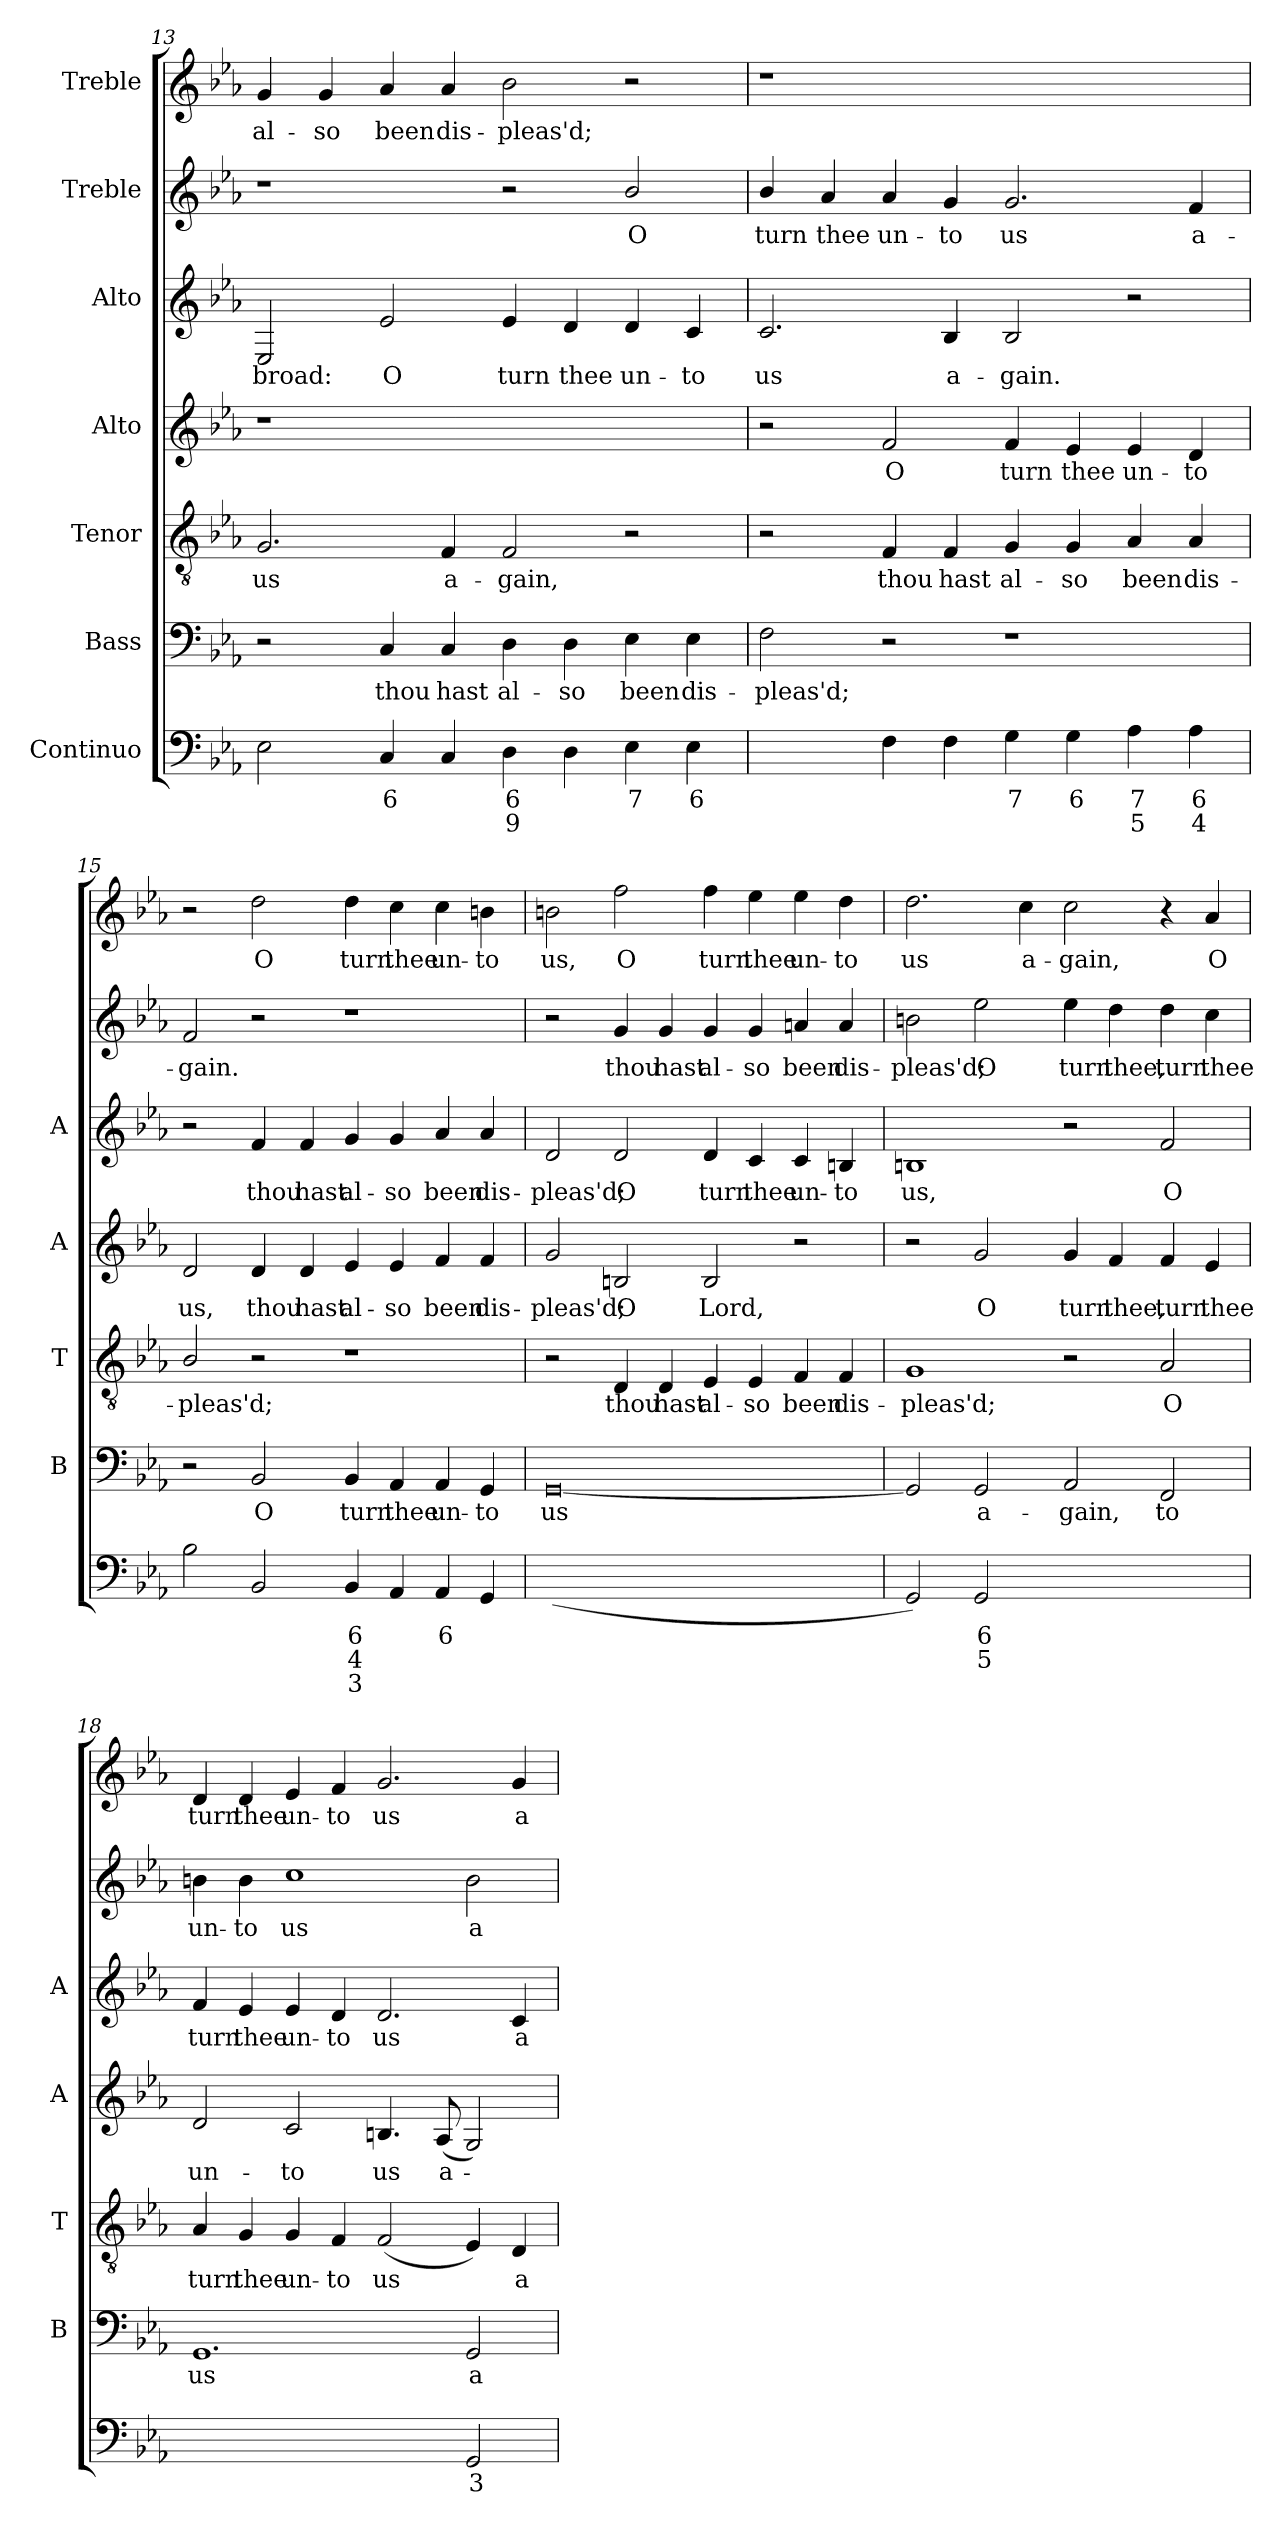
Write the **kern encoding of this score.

**kern	**text	**text	**text	**kern	**text	**kern	**text	**kern	**text	**kern	**text	**kern	**text	**kern	**text
*part7	*part7	*part7	*part7	*part6	*part6	*part5	*part5	*part4	*part4	*part3	*part3	*part2	*part2	*part1	*part1
*staff7	*staff7	*staff7	*staff7	*staff6	*staff6	*staff5	*staff5	*staff4	*staff4	*staff3	*staff3	*staff2	*staff2	*staff1	*staff1
*I"Continuo	*	*	*	*I"Bass	*	*I"Tenor	*	*I"Alto	*	*I"Alto	*	*I"Treble	*	*I"Treble	*
*	*	*	*	*I'B	*	*I'T	*	*I'A	*	*I'A	*	*	*	*	*
!!LO:PB:g=z
*clefF4	*	*	*	*clefF4	*	*clefGv2	*	*clefG2	*	*clefG2	*	*clefG2	*	*clefG2	*
*k[b-e-a-]	*	*	*	*k[b-e-a-]	*	*k[b-e-a-]	*	*k[b-e-a-]	*	*k[b-e-a-]	*	*k[b-e-a-]	*	*k[b-e-a-]	*
*E-:	*	*	*	*E-:	*	*E-:	*	*E-:	*	*E-:	*	*E-:	*	*E-:	*
=13	=13	=13	=13	=13	=13	=13	=13	=13	=13	=13	=13	=13	=13	=13	=13
!	!	!	!	!	!	!	!LO:LY:b	!	!	!	!LO:LY:b	!	!	!	!LO:LY:b
2E-\	.	.	.	2r	.	2.G/	us	1r	.	2E-/	-broad:	1r	.	4g/	al-
!	!	!	!	!	!	!	!	!	!	!	!	!	!	!	!LO:LY:b
.	.	.	.	.	.	.	.	.	.	.	.	.	.	4g/	-so
!	!LO:LY:b	!	!	!	!LO:LY:b	!	!	!	!	!	!LO:LY:b	!	!	!	!LO:LY:b
4C/	6	.	.	4C/	thou	.	.	.	.	2e-/	O	.	.	4a-/	been
!	!	!	!	!	!LO:LY:b	!	!LO:LY:b	!	!	!	!	!	!	!	!LO:LY:b
4C/	.	.	.	4C/	hast	4F/	a-	.	.	.	.	.	.	4a-/	dis-
!	!LO:LY:b	!LO:LY:b	!	!	!LO:LY:b	!	!LO:LY:b	!	!	!	!LO:LY:b	!	!	!	!LO:LY:b
4D\	6	9	.	4D\	al-	2F/	-gain,	1ryy	.	4e-/	turn	2r	.	2b-\	-pleas'd;
!	!	!	!	!	!LO:LY:b	!	!	!	!	!	!LO:LY:b	!	!	!	!
4D\	.	.	.	4D\	-so	.	.	.	.	4d/	thee	.	.	.	.
!	!LO:LY:b	!	!	!	!LO:LY:b	!	!	!	!	!	!LO:LY:b	!	!LO:LY:b	!	!
4E-\	7	.	.	4E-\	been	2r	.	.	.	4d/	un-	2b-/	O	2r	.
!	!LO:LY:b	!	!	!	!LO:LY:b	!	!	!	!	!	!LO:LY:b	!	!	!	!
4E-\	6	.	.	4E-\	dis-	.	.	.	.	4c/	-to	.	.	.	.
=14	=14	=14	=14	=14	=14	=14	=14	=14	=14	=14	=14	=14	=14	=14	=14
!	!LO:LY:b	!	!	!	!LO:LY:b	!	!	!	!	!	!LO:LY:b	!	!LO:LY:b	!	!
[4F\yy	4	.	.	2F\	-pleas'd;	2r	.	2r	.	2.c/	us	4b-/	turn	1r	.
!	!LO:LY:b	!	!	!	!	!	!	!	!	!	!	!	!LO:LY:b	!	!
4F\yy]	3	.	.	.	.	.	.	.	.	.	.	4a-/	thee	.	.
!	!	!	!	!	!	!	!LO:LY:b	!	!LO:LY:b	!	!	!	!LO:LY:b	!	!
4F\	.	.	.	2r	.	4F/	thou	2f/	O	.	.	4a-/	un-	.	.
!	!	!	!	!	!	!	!LO:LY:b	!	!	!	!LO:LY:b	!	!LO:LY:b	!	!
4F\	.	.	.	.	.	4F/	hast	.	.	4B-/	a-	4g/	-to	.	.
!	!LO:LY:b	!	!	!	!	!	!LO:LY:b	!	!LO:LY:b	!	!LO:LY:b	!	!LO:LY:b	!	!
4G\	7	.	.	1r	.	4G/	al-	4f/	turn	2B-/	-gain.	2.g/	us	1ryy	.
!	!LO:LY:b	!	!	!	!	!	!LO:LY:b	!	!LO:LY:b	!	!	!	!	!	!
4G\	6	.	.	.	.	4G/	-so	4e-/	thee	.	.	.	.	.	.
!	!LO:LY:b	!LO:LY:b	!	!	!	!	!LO:LY:b	!	!LO:LY:b	!	!	!	!	!	!
4A-\	7	5	.	.	.	4A-/	been	4e-/	un-	2r	.	.	.	.	.
!	!LO:LY:b	!LO:LY:b	!	!	!	!	!LO:LY:b	!	!LO:LY:b	!	!	!	!LO:LY:b	!	!
4A-\	6	4	.	.	.	4A-/	dis-	4d/	-to	.	.	4f/	a-	.	.
!!LO:LB:g=z
=15	=15	=15	=15	=15	=15	=15	=15	=15	=15	=15	=15	=15	=15	=15	=15
!	!	!	!	!	!	!	!LO:LY:b	!	!LO:LY:b	!	!	!	!LO:LY:b	!	!
2B-\	.	.	.	2r	.	2B-/	-pleas'd;	2d/	us,	2r	.	2f/	-gain.	2r	.
!	!	!	!	!	!LO:LY:b	!	!	!	!LO:LY:b	!	!LO:LY:b	!	!	!	!LO:LY:b
2BB-/	.	.	.	2BB-/	O	2r	.	4d/	thou	4f/	thou	2r	.	2dd\	O
!	!	!	!	!	!	!	!	!	!LO:LY:b	!	!LO:LY:b	!	!	!	!
.	.	.	.	.	.	.	.	4d/	hast	4f/	hast	.	.	.	.
!	!LO:LY:b	!LO:LY:b	!LO:LY:b	!	!LO:LY:b	!	!	!	!LO:LY:b	!	!LO:LY:b	!	!	!	!LO:LY:b
4BB-/	6	4	3	4BB-/	turn	1r	.	4e-/	al-	4g/	al-	1r	.	4dd\	turn
!	!	!	!	!	!LO:LY:b	!	!	!	!LO:LY:b	!	!LO:LY:b	!	!	!	!LO:LY:b
4AA-/	.	.	.	4AA-/	thee	.	.	4e-/	-so	4g/	-so	.	.	4cc\	thee
!	!LO:LY:b	!	!	!	!LO:LY:b	!	!	!	!LO:LY:b	!	!LO:LY:b	!	!	!	!LO:LY:b
4AA-/	6	.	.	4AA-/	un-	.	.	4f/	been	4a-/	been	.	.	4cc\	un-
!	!	!	!	!	!LO:LY:b	!	!	!	!LO:LY:b	!	!LO:LY:b	!	!	!	!LO:LY:b
4GG/	.	.	.	4GG/	-to	.	.	4f/	dis-	4a-/	dis-	.	.	4bn\	-to
!!LO:PB:g=z
=16	=16	=16	=16	=16	=16	=16	=16	=16	=16	=16	=16	=16	=16	=16	=16
!	!LO:LY:b	!	!	!	!LO:LY:b	!	!	!	!LO:LY:b	!	!LO:LY:b	!	!	!	!LO:LY:b
(<[2GG\yy	3	.	.	[0GG	us	2r	.	2g/	-pleas'd;	2d/	-pleas'd;	2r	.	2bn\	us,
!	!LO:LY:b	!	!	!	!	!	!LO:LY:b	!	!LO:LY:b	!	!LO:LY:b	!	!LO:LY:b	!	!LO:LY:b
2GG/yy]	7	.	.	.	.	4D/	thou	2Bn/	O	2d/	O	4g/	thou	2ff\	O
!	!	!	!	!	!	!	!LO:LY:b	!	!	!	!	!	!LO:LY:b	!	!
.	.	.	.	.	.	4D/	hast	.	.	.	.	4g/	hast	.	.
!	!LO:LY:b	!LO:LY:b	!LO:LY:b	!	!	!	!LO:LY:b	!	!LO:LY:b	!	!LO:LY:b	!	!LO:LY:b	!	!LO:LY:b
4GG/yy	7	5	6	.	.	4E-/	al-	2B/	Lord,	4d/	turn	4g/	al-	4ff\	turn
!	!LO:LY:b	!LO:LY:b	!	!	!	!	!LO:LY:b	!	!	!	!LO:LY:b	!	!LO:LY:b	!	!LO:LY:b
4GG/yy	6	4	.	.	.	4E-/	-so	.	.	4c/	thee	4g/	-so	4ee-\	thee
!	!LO:LY:b	!LO:LY:b	!	!	!	!	!LO:LY:b	!	!	!	!LO:LY:b	!	!LO:LY:b	!	!LO:LY:b
4GG/yy	4	2	.	.	.	4F/	been	2r	.	4c/	un-	4an/	been	4ee-\	un-
!	!	!	!	!	!	!	!LO:LY:b	!	!	!	!LO:LY:b	!	!LO:LY:b	!	!LO:LY:b
4GG/yy	.	.	.	.	.	4F/	dis-	.	.	4Bn/	-to	4a/	dis-	4dd\	-to
=17	=17	=17	=17	=17	=17	=17	=17	=17	=17	=17	=17	=17	=17	=17	=17
!	!	!	!	!	!	!	!LO:LY:b	!	!	!	!LO:LY:b	!	!LO:LY:b	!	!LO:LY:b
2GG/)	.	.	.	2GG/]	.	1G	-pleas'd;	2r	.	1Bn	us,	2bn\	-pleas'd;	2.dd\	us
!	!LO:LY:b	!LO:LY:b	!	!	!LO:LY:b	!	!	!	!LO:LY:b	!	!	!	!LO:LY:b	!	!
2GG/	6	5	.	2GG/	a-	.	.	2g/	O	.	.	2ee-\	O	.	.
!	!	!	!	!	!	!	!	!	!	!	!	!	!	!	!LO:LY:b
.	.	.	.	.	.	.	.	.	.	.	.	.	.	4cc\	a-
!	!LO:LY:b	!LO:LY:b	!	!	!LO:LY:b	!	!	!	!LO:LY:b	!	!	!	!LO:LY:b	!	!LO:LY:b
[4AA-/yy	7	3	.	2AA-/	-gain,	2r	.	4g/	turn	2r	.	4ee-\	turn	2cc\	-gain,
!	!LO:LY:b	!LO:LY:b	!	!	!	!	!	!	!LO:LY:b	!	!	!	!LO:LY:b	!	!
4AA-/yy]	6	4	.	.	.	.	.	4f/	thee,	.	.	4dd\	thee,	.	.
!	!LO:LY:b	!	!	!	!LO:LY:b	!	!LO:LY:b	!	!LO:LY:b	!	!LO:LY:b	!	!LO:LY:b	!	!
[4FF/yy	6	.	.	2FF/	to	2A-/	O	4f/	turn	2f/	O	4dd\	turn	4r	.
!	!LO:LY:b	!	!	!	!	!	!	!	!LO:LY:b	!	!	!	!LO:LY:b	!	!LO:LY:b
4FF/yy]	5	.	.	.	.	.	.	4e-/	thee	.	.	4cc\	thee	4a-/	O
=18	=18	=18	=18	=18	=18	=18	=18	=18	=18	=18	=18	=18	=18	=18	=18
!	!LO:LY:b	!LO:LY:b	!LO:LY:b	!	!LO:LY:b	!	!LO:LY:b	!	!LO:LY:b	!	!LO:LY:b	!	!LO:LY:b	!	!LO:LY:b
[2GG/yy	7	3	9	1.GG	us	4A-/	turn	2d/	un-	4f/	turn	4bn\	un-	4d/	turn
!	!	!	!	!	!	!	!LO:LY:b	!	!	!	!LO:LY:b	!	!LO:LY:b	!	!LO:LY:b
.	.	.	.	.	.	4G/	thee	.	.	4e-/	thee	4b\	-to	4d/	thee
!	!LO:LY:b	!LO:LY:b	!	!	!	!	!LO:LY:b	!	!LO:LY:b	!	!LO:LY:b	!	!LO:LY:b	!	!LO:LY:b
2GG/yy]	6	4	.	.	.	4G/	un-	2c/	-to	4e-/	un-	1cc	us	4e-/	un-
!	!	!	!	!	!	!	!LO:LY:b	!	!	!	!LO:LY:b	!	!	!	!LO:LY:b
.	.	.	.	.	.	4F/	-to	.	.	4d/	-to	.	.	4f/	-to
!	!LO:LY:b	!LO:LY:b	!LO:LY:b	!	!	!	!LO:LY:b	!	!LO:LY:b	!	!LO:LY:b	!	!	!	!LO:LY:b
2GG/yy	5	4	7	.	.	(<2F/	us	4.Bn/	us	2.d/	us	.	.	2.g/	us
!	!	!	!	!	!	!	!	!	!LO:LY:b	!	!	!	!	!	!
.	.	.	.	.	.	.	.	(<8A-/	a-	.	.	.	.	.	.
!	!LO:LY:b	!	!	!	!LO:LY:b	!	!	!	!	!	!	!	!LO:LY:b	!	!
2GG/	3	.	.	2GG/	a-	4E-/)	.	2G/)	.	.	.	2b\	a-	.	.
!	!	!	!	!	!	!	!LO:LY:b	!	!	!	!LO:LY:b	!	!	!	!LO:LY:b
.	.	.	.	.	.	4D/	a-	.	.	4c/	a-	.	.	4g/	a-
=	=	=	=	=	=	=	=	=	=	=	=	=	=	=	=
*-	*-	*-	*-	*-	*-	*-	*-	*-	*-	*-	*-	*-	*-	*-	*-
